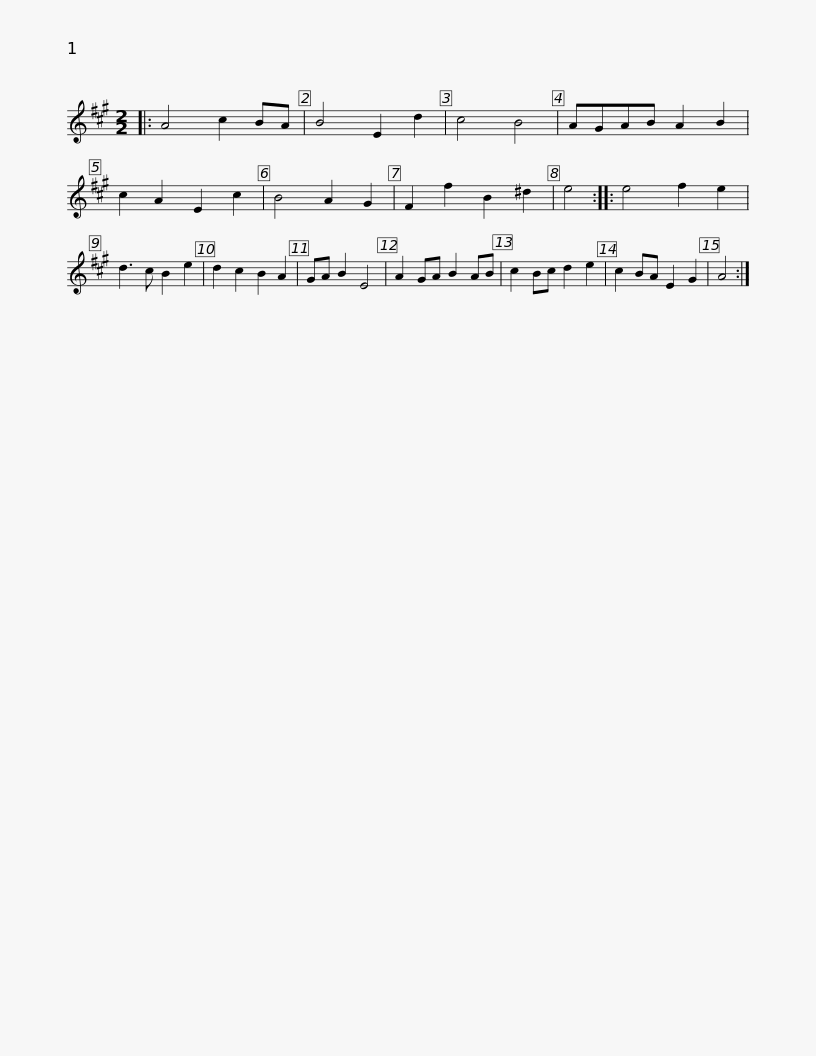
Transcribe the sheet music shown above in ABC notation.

X:1
L:1/8
M:2/2
I:linebreak $
K:A
V:1 treble
V:1
|: A4 c2 BA | B4 E2 d2 | c4 B4 | AGAB A2 B2 | c2 A2 E2 c2 | %5
 B4 A2 G2 | F2 f2 B2 ^d2 | e4 :: e4 f2 e2 | d3 c B2 e2 |$ %10
 d2 c2 B2 A2 | GA B2 E4 | A2 GA B2 AB | c2 Bc d2 e2 | c2 BA E2 G2 | %15
 A4 :| %16
